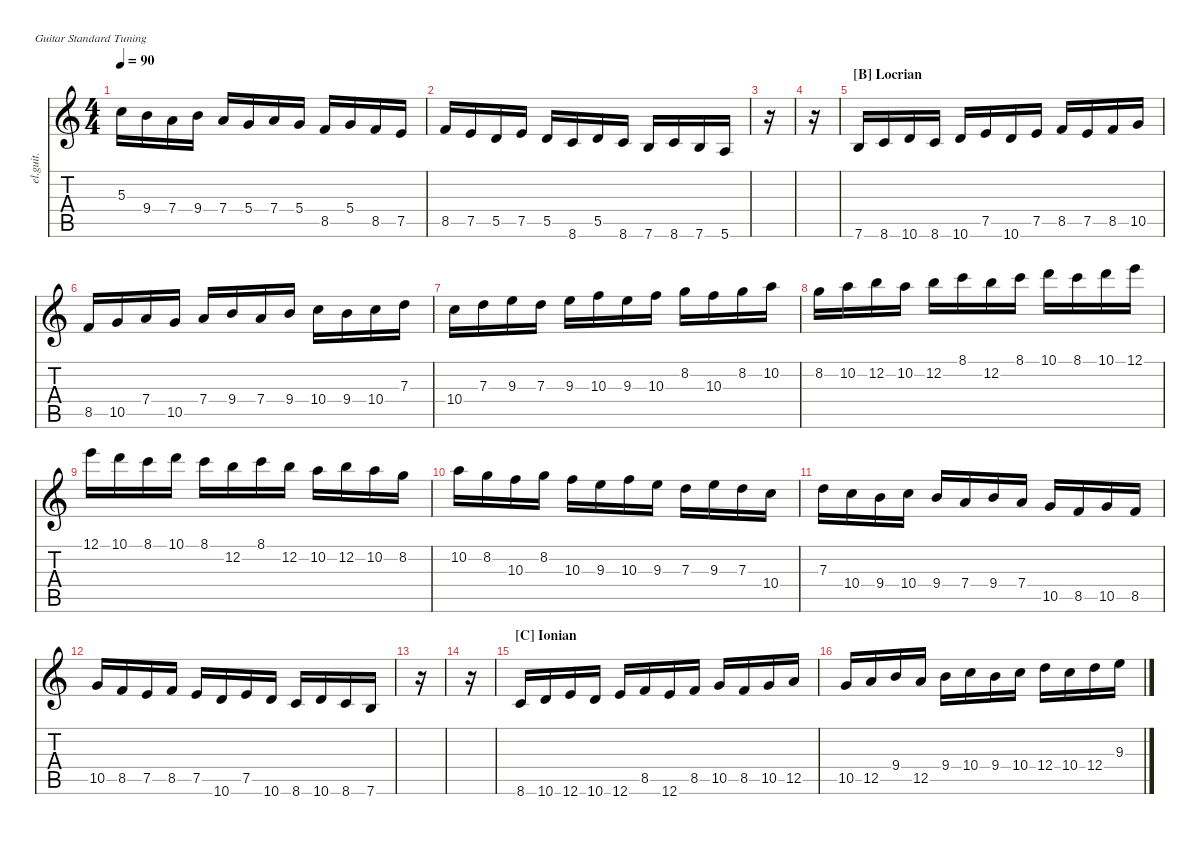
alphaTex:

\defaultSystemsLayout 4
\hideDynamics
\bracketExtendMode nobrackets
\track ("Clean Guitar" "el.guit.") {instrument electricguitarclean}
\staff {score tabs}
\tuning (E4 B3 G3 D3 A2 E2)
\ts (4 4)
\tempo 90
\clef g2
\ks c
5.3.16{dy mf beam Down} 9.4.16{beam Down} 7.4.16{beam Down} 9.4.16{beam Down} 7.4.16{beam Up} 5.4.16{beam Up} 7.4.16{beam Up} 5.4.16{beam Up} 8.5.16{beam Up} 5.4.16{beam Up} 8.5.16{beam Up} 7.5.16{beam Up} |
8.5.16{beam Up} 7.5.16{beam Up} 5.5.16{beam Up} 7.5.16{beam Up} 5.5.16{beam Up} 8.6.16{beam Up} 5.5.16{beam Up} 8.6.16{beam Up} 7.6.16{beam Up} 8.6.16{beam Up} 7.6.16{beam Up} 5.6.16{beam Up} |
r.16{beam Down} |
r.16{beam Down} |
\section ("B" "Locrian")
7.6.16{beam Up} 8.6.16{beam Up} 10.6.16{beam Up} 8.6.16{beam Up} 10.6.16{beam Up} 7.5.16{beam Up} 10.6.16{beam Up} 7.5.16{beam Up} 8.5.16{beam Up} 7.5.16{beam Up} 8.5.16{beam Up} 10.5.16{beam Up} |
8.5.16{beam Up} 10.5.16{beam Up} 7.4.16{beam Up} 10.5.16{beam Up} 7.4.16{beam Up} 9.4.16{beam Up} 7.4.16{beam Up} 9.4.16{beam Up} 10.4.16{beam Down} 9.4.16{beam Down} 10.4.16{beam Down} 7.3.16{beam Down} |
10.4.16{beam Down} 7.3.16{beam Down} 9.3.16{beam Down} 7.3.16{beam Down} 9.3.16{beam Down} 10.3.16{beam Down} 9.3.16{beam Down} 10.3.16{beam Down} 8.2.16{beam Down} 10.3.16{beam Down} 8.2.16{beam Down} 10.2.16{beam Down} |
8.2.16{beam Down} 10.2.16{beam Down} 12.2.16{beam Down} 10.2.16{beam Down} 12.2.16{beam Down} 8.1.16{beam Down} 12.2.16{beam Down} 8.1.16{beam Down} 10.1.16{beam Down} 8.1.16{beam Down} 10.1.16{beam Down} 12.1.16{beam Down} |
12.1.16{beam Down} 10.1.16{beam Down} 8.1.16{beam Down} 10.1.16{beam Down} 8.1.16{beam Down} 12.2.16{beam Down} 8.1.16{beam Down} 12.2.16{beam Down} 10.2.16{beam Down} 12.2.16{beam Down} 10.2.16{beam Down} 8.2.16{beam Down} |
10.2.16{beam Down} 8.2.16{beam Down} 10.3.16{beam Down} 8.2.16{beam Down} 10.3.16{beam Down} 9.3.16{beam Down} 10.3.16{beam Down} 9.3.16{beam Down} 7.3.16{beam Down} 9.3.16{beam Down} 7.3.16{beam Down} 10.4.16{beam Down} |
7.3.16{beam Down} 10.4.16{beam Down} 9.4.16{beam Down} 10.4.16{beam Down} 9.4.16{beam Up} 7.4.16{beam Up} 9.4.16{beam Up} 7.4.16{beam Up} 10.5.16{beam Up} 8.5.16{beam Up} 10.5.16{beam Up} 8.5.16{beam Up} |
10.5.16{beam Up} 8.5.16{beam Up} 7.5.16{beam Up} 8.5.16{beam Up} 7.5.16{beam Up} 10.6.16{beam Up} 7.5.16{beam Up} 10.6.16{beam Up} 8.6.16{beam Up} 10.6.16{beam Up} 8.6.16{beam Up} 7.6.16{beam Up} |
r.16{beam Down} |
r.16{beam Down} |
\section ("C" "Ionian")
8.6.16{beam Up} 10.6.16{beam Up} 12.6.16{beam Up} 10.6.16{beam Up} 12.6.16{beam Up} 8.5.16{beam Up} 12.6.16{beam Up} 8.5.16{beam Up} 10.5.16{beam Up} 8.5.16{beam Up} 10.5.16{beam Up} 12.5.16{beam Up} |
10.5.16{beam Up} 12.5.16{beam Up} 9.4.16{beam Up} 12.5.16{beam Up} 9.4.16{beam Down} 10.4.16{beam Down} 9.4.16{beam Down} 10.4.16{beam Down} 12.4.16{beam Down} 10.4.16{beam Down} 12.4.16{beam Down} 9.3.16{beam Down}
